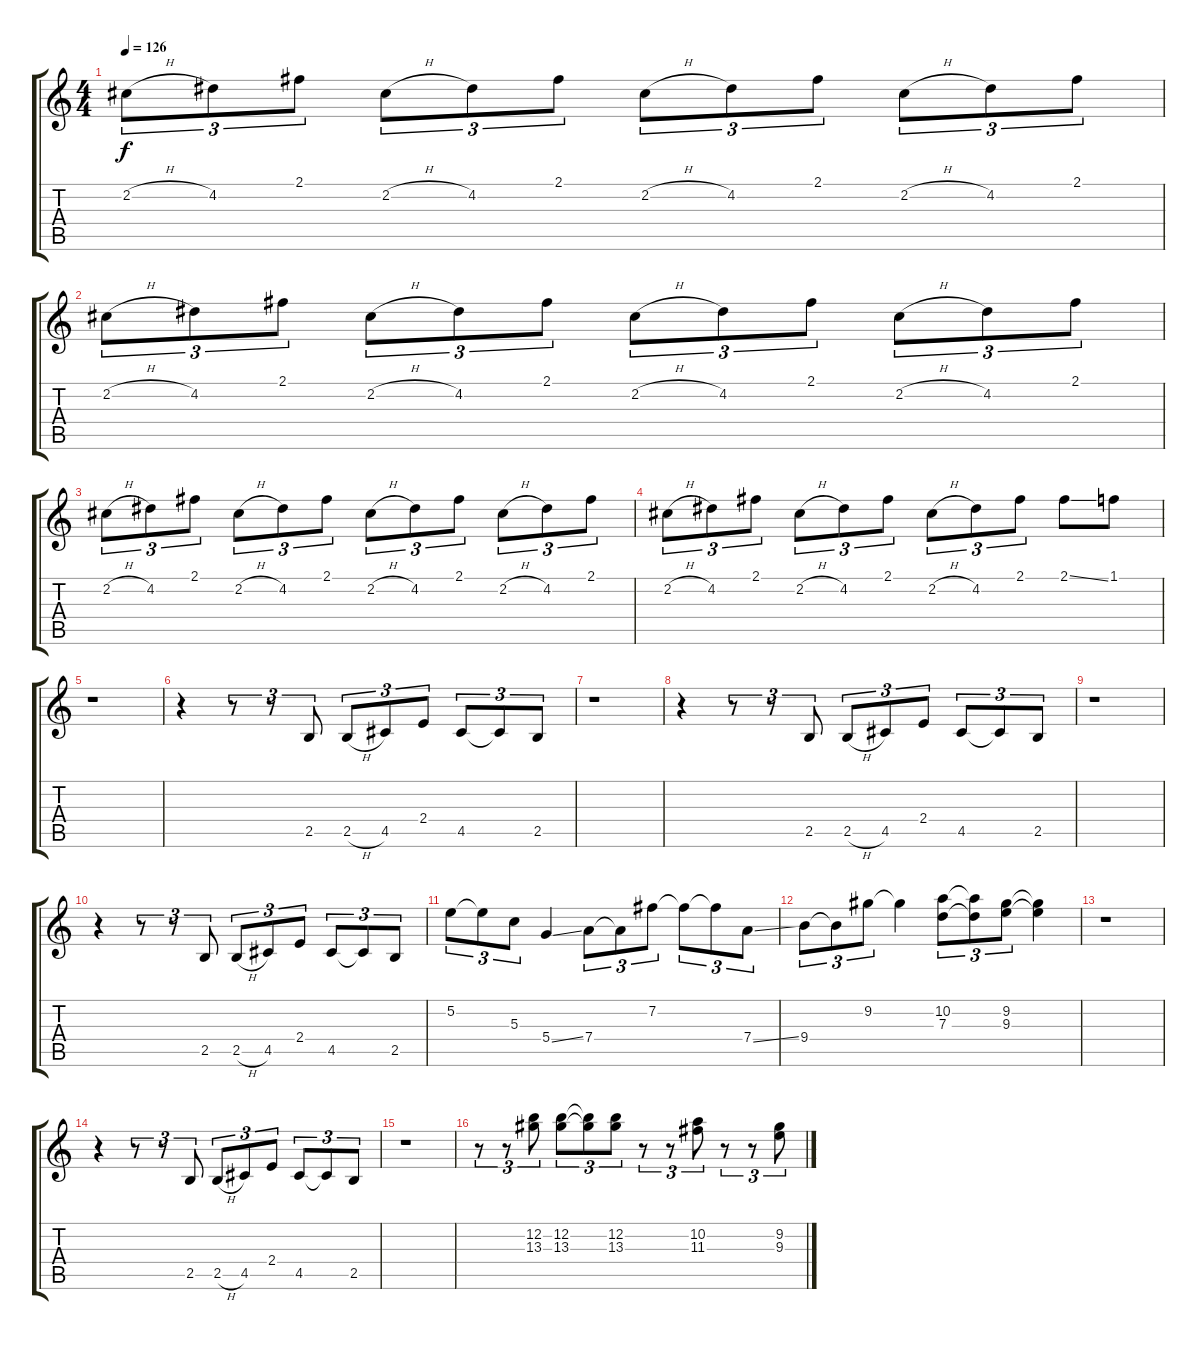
\track "" {instrument distortionguitar}
\staff {score tabs}
\tuning (E4 B3 G3 D3 A2 E2) {hide}
\ts (4 4)
\tempo 126
\clef g2
\ks c
2.2{h}.8{tu (3 2) dy f instrument distortionguitar} 4.2.8{tu (3 2)} 2.1.8{tu (3 2)} 2.2{h}.8{tu (3 2)} 4.2.8{tu (3 2)} 2.1.8{tu (3 2)} 2.2{h}.8{tu (3 2)} 4.2.8{tu (3 2)} 2.1.8{tu (3 2)} 2.2{h}.8{tu (3 2)} 4.2.8{tu (3 2)} 2.1.8{tu (3 2)} |
2.2{h}.8{tu (3 2)} 4.2.8{tu (3 2)} 2.1.8{tu (3 2)} 2.2{h}.8{tu (3 2)} 4.2.8{tu (3 2)} 2.1.8{tu (3 2)} 2.2{h}.8{tu (3 2)} 4.2.8{tu (3 2)} 2.1.8{tu (3 2)} 2.2{h}.8{tu (3 2)} 4.2.8{tu (3 2)} 2.1.8{tu (3 2)} |
2.2{h}.8{tu (3 2)} 4.2.8{tu (3 2)} 2.1.8{tu (3 2)} 2.2{h}.8{tu (3 2)} 4.2.8{tu (3 2)} 2.1.8{tu (3 2)} 2.2{h}.8{tu (3 2)} 4.2.8{tu (3 2)} 2.1.8{tu (3 2)} 2.2{h}.8{tu (3 2)} 4.2.8{tu (3 2)} 2.1.8{tu (3 2)} |
2.2{h}.8{tu (3 2)} 4.2.8{tu (3 2)} 2.1.8{tu (3 2)} 2.2{h}.8{tu (3 2)} 4.2.8{tu (3 2)} 2.1.8{tu (3 2)} 2.2{h}.8{tu (3 2)} 4.2.8{tu (3 2)} 2.1.8{tu (3 2)} 2.1{ss}.8 1.1.8 |
r.1 |
r.4 r.8{tu (3 2)} r.8{tu (3 2)} 2.5.8{tu (3 2)} 2.5{h}.8{tu (3 2)} 4.5.8{tu (3 2)} 2.4.8{tu (3 2)} 4.5.8{tu (3 2)} 4.5{t}.8{tu (3 2)} 2.5.8{tu (3 2)} |
r.1 |
r.4 r.8{tu (3 2)} r.8{tu (3 2)} 2.5.8{tu (3 2)} 2.5{h}.8{tu (3 2)} 4.5.8{tu (3 2)} 2.4.8{tu (3 2)} 4.5.8{tu (3 2)} 4.5{t}.8{tu (3 2)} 2.5.8{tu (3 2)} |
r.1 |
r.4 r.8{tu (3 2)} r.8{tu (3 2)} 2.5.8{tu (3 2)} 2.5{h}.8{tu (3 2)} 4.5.8{tu (3 2)} 2.4.8{tu (3 2)} 4.5.8{tu (3 2)} 4.5{t}.8{tu (3 2)} 2.5.8{tu (3 2)} |
5.2.8{tu (3 2)} 5.2{t}.8{tu (3 2)} 5.3.8{tu (3 2)} 5.4{ss}.4 7.4.8{tu (3 2)} 7.4{t}.8{tu (3 2)} 7.2.8{tu (3 2)} 7.2{t}.8{tu (3 2)} 7.2{t}.8{tu (3 2)} 7.4{ss}.8{tu (3 2)} |
9.4.8{tu (3 2)} 9.4{t}.8{tu (3 2)} 9.2.8{tu (3 2)} 9.2{t}.4 (10.2 7.3).8{tu (3 2)} (10.2{t} 7.3{t}).8{tu (3 2)} (9.2 9.3).8{tu (3 2)} (9.2{t} 9.3{t}).4 |
r.1 |
r.4 r.8{tu (3 2)} r.8{tu (3 2)} 2.5.8{tu (3 2)} 2.5{h}.8{tu (3 2)} 4.5.8{tu (3 2)} 2.4.8{tu (3 2)} 4.5.8{tu (3 2)} 4.5{t}.8{tu (3 2)} 2.5.8{tu (3 2)} |
r.1 |
r.8{tu (3 2)} r.8{tu (3 2)} (12.2 13.3).8{tu (3 2)} (12.2 13.3).8{tu (3 2)} (12.2{t} 13.3{t}).8{tu (3 2)} (12.2 13.3).8{tu (3 2)} r.8{tu (3 2)} r.8{tu (3 2)} (10.2 11.3).8{tu (3 2)} r.8{tu (3 2)} r.8{tu (3 2)} (9.2 9.3).8{tu (3 2)}
